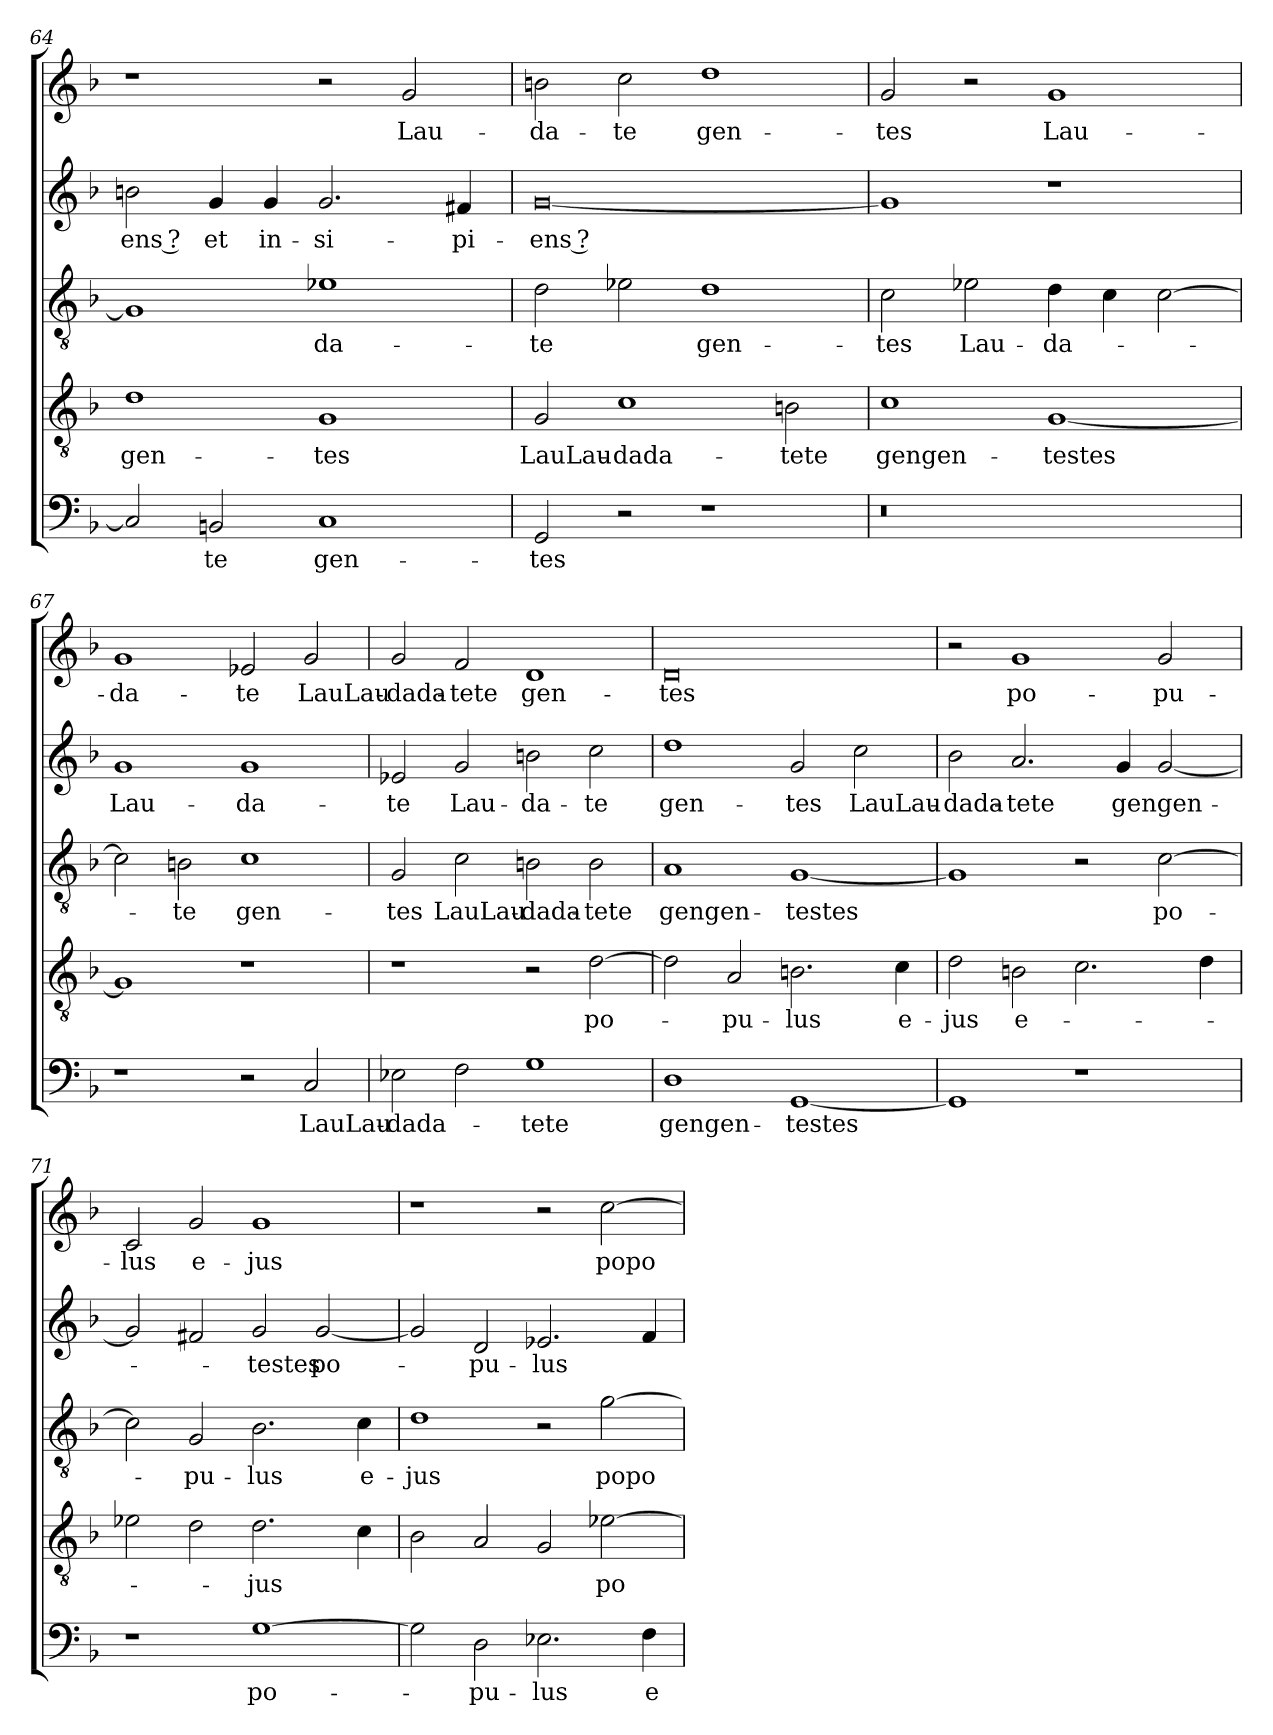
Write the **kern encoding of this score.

**kern	**text	**kern	**text	**kern	**text	**kern	**text	**kern	**text
*part5	*part5	*part4	*part4	*part3	*part3	*part2	*part2	*part1	*part1
*staff5	*staff5	*staff4	*staff4	*staff3	*staff3	*staff2	*staff2	*staff1	*staff1
*clefF4	*	*clefGv2	*	*clefGv2	*	*clefG2	*	*clefG2	*
*k[b-]	*	*k[b-]	*	*k[b-]	*	*k[b-]	*	*k[b-]	*
=64	=64	=64	=64	=64	=64	=64	=64	=64	=64
2C]	.	1d	gen-	1G]	.	2bn	-ens ?	1r	.
2BBn	-te	.	.	.	.	4g	et	.	.
.	.	.	.	.	.	4g	in-	.	.
1C	gen-	1G	-tes	1e-X	-da-	2.g	-si-	2r	.
.	.	.	.	.	.	.	.	2g	Lau-
.	.	.	.	.	.	4f#X	-pi-	.	.
!!LO:PB:g=z
=65	=65	=65	=65	=65	=65	=65	=65	=65	=65
2GG	-tes	2G	LauLau-	2d	-te	[0g	-ens ?	2bn	-da-
2r	.	1c	-dada-	2e-X	.	.	.	2cc	-te
1r	.	.	.	1d	gen-	.	.	1dd	gen-
.	.	2Bn	-tete	.	.	.	.	.	.
=66	=66	=66	=66	=66	=66	=66	=66	=66	=66
0r	.	1c	gengen-	2c	-tes	1g]	.	2g	-tes
.	.	.	.	2e-X	Lau-	.	.	2r	.
.	.	[1G	-testes	4d	-da-	1r	.	1g	Lau-
.	.	.	.	4c	.	.	.	.	.
.	.	.	.	[2c	.	.	.	.	.
=67	=67	=67	=67	=67	=67	=67	=67	=67	=67
1r	.	1G]	.	2c]	.	1g	Lau-	1g	-da-
.	.	.	.	2Bn	-te	.	.	.	.
2r	.	1r	.	1c	gen-	1g	-da-	2e-X	-te
2C	LauLau-	.	.	.	.	.	.	2g	LauLau-
=68	=68	=68	=68	=68	=68	=68	=68	=68	=68
2E-X	-dada-	1r	.	2G	-tes	2e-X	-te	2g	-dada-
2F	.	.	.	2c	LauLau-	2g	Lau-	2f	-tete
1G	-tete	2r	.	2Bn	-dada-	2bn	-da-	1d	gen-
.	.	[2d	po-	2B	-tete	2cc	-te	.	.
=69	=69	=69	=69	=69	=69	=69	=69	=69	=69
1D	gengen-	2d]	.	1A	gengen-	1dd	gen-	0d	-tes
.	.	2A	-pu-	.	.	.	.	.	.
[1GG	-testes	2.Bn	-lus	[1G	-testes	2g	-tes	.	.
.	.	.	.	.	.	2cc	LauLau-	.	.
.	.	4c	e-	.	.	.	.	.	.
!!LO:LB:g=z
=70	=70	=70	=70	=70	=70	=70	=70	=70	=70
1GG]	.	2d	-jus	1G]	.	2b-	-dada-	2r	.
.	.	2Bn	e-	.	.	2.a	-tete	1g	po-
1r	.	2.c	.	2r	.	.	.	.	.
.	.	.	.	.	.	4g	gengen-	.	.
.	.	.	.	[2c	po-	[2g	.	2g	-pu-
.	.	4d	.	.	.	.	.	.	.
=71	=71	=71	=71	=71	=71	=71	=71	=71	=71
1r	.	2e-X	.	2c]	.	2g]	.	2c	-lus
.	.	2d	.	2G	-pu-	2f#X	.	2g	e-
[1G	po-	2.d	-jus	2.B-	-lus	2g	-testes	1g	-jus
.	.	.	.	.	.	[2g	po-	.	.
.	.	4c	.	4c	e-	.	.	.	.
=72	=72	=72	=72	=72	=72	=72	=72	=72	=72
2G]	.	2B-	.	1d	-jus	2g]	.	1r	.
2D	-pu-	2A	.	.	.	2d	-pu-	.	.
2.E-X	-lus	2G	.	2r	.	2.e-X	-lus	2r	.
.	.	[2e-X	po-	[2g	popo-	.	.	[2cc	popo-
4F	e-	.	.	.	.	4f	.	.	.
=	=	=	=	=	=	=	=	=	=
*-	*-	*-	*-	*-	*-	*-	*-	*-	*-
